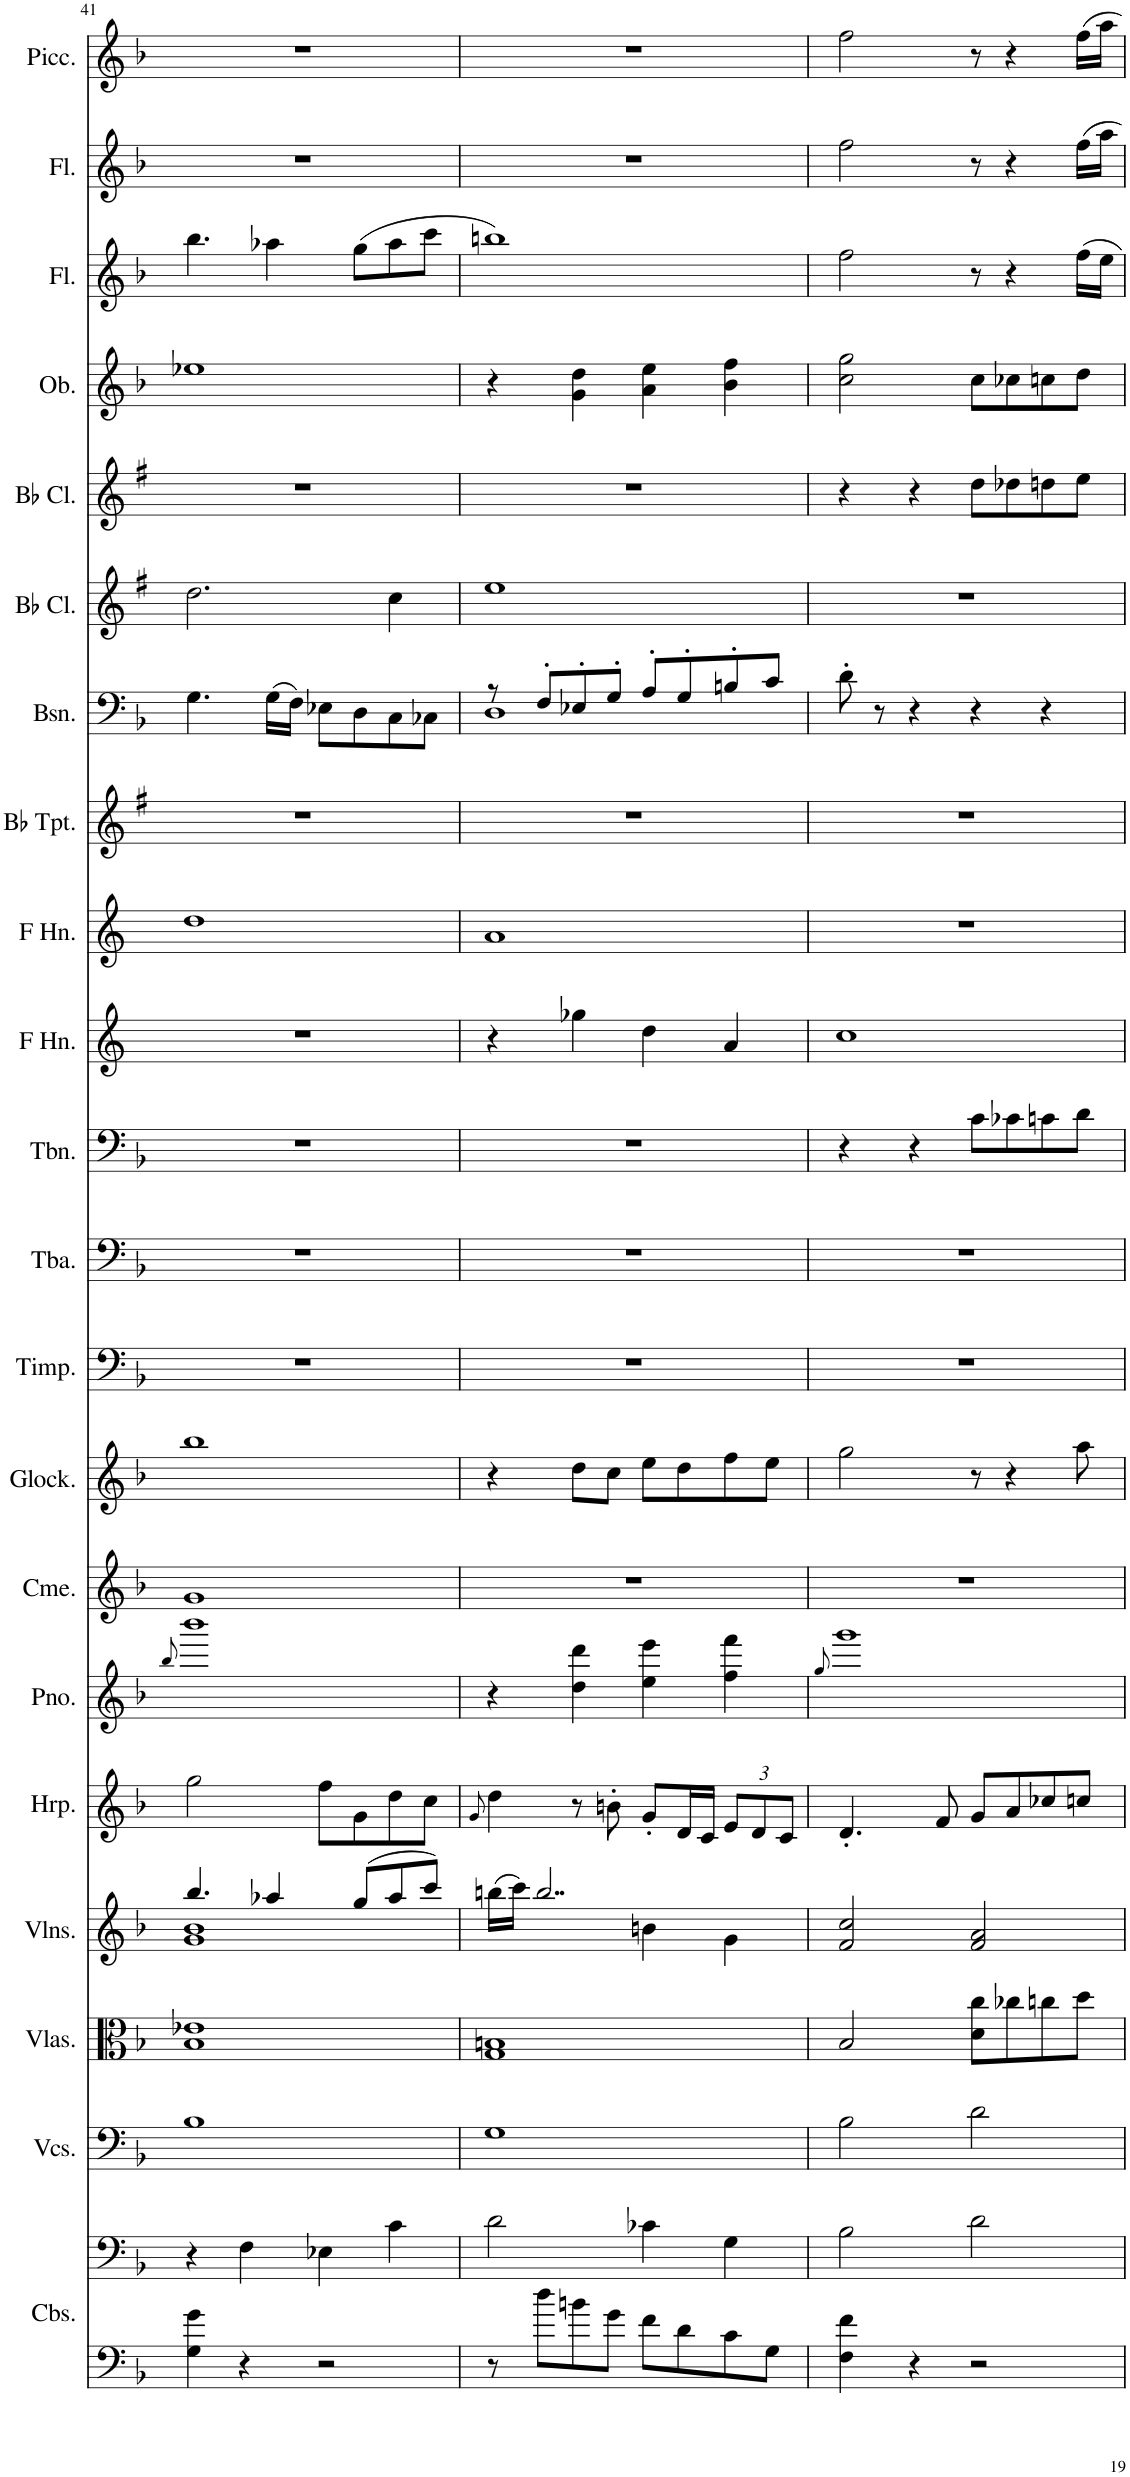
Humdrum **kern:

**kern	**kern	**kern	**kern	**kern	**kern	**kern	**kern	**kern	**kern	**kern	**kern	**kern	**kern	**kern	**kern	**kern	**kern	**kern	**kern	**kern	**kern
*part21	*part21	*part20	*part19	*part18	*part17	*part16	*part15	*part14	*part13	*part12	*part11	*part10	*part9	*part8	*part7	*part6	*part5	*part4	*part3	*part2	*part1
*staff22	*staff21	*staff20	*staff19	*staff18	*staff17	*staff16	*staff15	*staff14	*staff13	*staff12	*staff11	*staff10	*staff9	*staff8	*staff7	*staff6	*staff5	*staff4	*staff3	*staff2	*staff1
*I"Contrabasses	*	*I"Violoncellos	*I"Violas	*I"Violins	*I"Harp	*I"Piano	*I"Chimes	*I"Glockenspiel	*I"Timpani	*I"Tuba	*I"Trombone	*I"Horn in F	*I"Horn in F	*I"Bb Trumpet	*I"Bassoon	*I"Bb Clarinet	*I"Bb Clarinet	*I"Oboe	*I"Flute	*I"Flute	*I"Piccolo
*I'Cbs.	*	*I'Vcs.	*I'Vlas.	*I'Vlns.	*I'Hrp.	*I'Pno.	*I'Cme.	*I'Glock.	*I'Timp.	*I'Tba.	*I'Tbn.	*	*	*I'Bb Tpt.	*I'Bsn.	*I'Bb Cl.	*I'Bb Cl.	*I'Ob.	*I'Fl.	*I'Fl.	*I'Picc.
!!LO:PB:g=z
*clefF4	*clefF4	*clefF4	*clefC3	*clefG2	*clefG2	*clefG2	*clefG2	*clefG2	*clefF4	*clefF4	*clefF4	*clefG2	*clefG2	*clefG2	*clefF4	*clefG2	*clefG2	*clefG2	*clefG2	*clefG2	*clefG2
*Trd7c12	*Trd7c12	*	*	*	*	*	*	*Trd-14c-24	*	*	*	*Trd4c7	*Trd4c7	*Trd1c2	*	*Trd1c2	*Trd1c2	*	*	*	*Trd-7c-12
*k[b-]	*k[b-]	*k[b-]	*k[b-]	*k[b-]	*k[b-]	*k[b-]	*k[b-]	*k[b-]	*k[b-]	*k[b-]	*k[b-]	*k[]	*k[]	*k[f#]	*k[b-]	*k[f#]	*k[f#]	*k[b-]	*k[b-]	*k[b-]	*k[b-]
*M4/4	*M4/4	*M4/4	*M4/4	*M4/4	*M4/4	*M4/4	*M4/4	*M4/4	*M4/4	*M4/4	*M4/4	*M4/4	*M4/4	*M4/4	*M4/4	*M4/4	*M4/4	*M4/4	*M4/4	*M4/4	*M4/4
=41	=41	=41	=41	=41	=41	=41	=41	=41	=41	=41	=41	=41	=41	=41	=41	=41	=41	=41	=41	=41	=41
.	.	.	.	.	.	8qbb-/	.	.	.	.	.	.	.	.	.	.	.	.	.	.	.
*	*	*	*	*^	*	*	*	*	*	*	*	*	*	*	*	*	*	*	*	*	*
4G\ 4g\	4r	1B-	1B- 1e-X	4.bb-/	1g 1b-	2gg\	1bbb-	1g	1bb-	1r	1r	1r	1r	1dd	1r	4.G\	2.dd\	1r	1ee-X	4.bb-\	1r	1r
4r	4F\	.	.	.	.	.	.	.	.	.	.	.	.	.	.	.	.	.	.	.	.	.
.	.	.	.	4aa-X/	.	.	.	.	.	.	.	.	.	.	.	(16G\LL	.	.	.	4aa-X\	.	.
.	.	.	.	.	.	.	.	.	.	.	.	.	.	.	.	16F\JJ)	.	.	.	.	.	.
2r	4E-X\	.	.	.	.	8ff\L	.	.	.	.	.	.	.	.	.	8E-X\L	.	.	.	.	.	.
.	.	.	.	(8gg/L	.	8g\	.	.	.	.	.	.	.	.	.	8D\	.	.	.	(8gg\L	.	.
.	4c\	.	.	8aa-/	.	8dd\	.	.	.	.	.	.	.	.	.	8C\	4cc\	.	.	8aa-\	.	.
.	.	.	.	8ccc/J)	.	8cc\J	.	.	.	.	.	.	.	.	.	8C-X\J	.	.	.	8ccc\J	.	.
=42	=42	=42	=42	=42	=42	=42	=42	=42	=42	=42	=42	=42	=42	=42	=42	=42	=42	=42	=42	=42	=42	=42
.	.	.	.	.	.	8qg/	.	.	.	.	.	.	.	.	.	.	.	.	.	.	.	.
*	*	*	*	*	*	*	*	*	*	*	*	*	*	*	*	*^	*	*	*	*	*	*
8r	2d\	1G	1G 1Bn	(16bbn\LL	2ryy	4dd\	4r	1r	4r	1r	1r	1r	4r	1a	1r	8r	1D	1ee	1r	4r	1bbn)	1r	1r
.	.	.	.	16ccc\JJ)	.	.	.	.	.	.	.	.	.	.	.	.	.	.	.	.	.	.	.
8dd\L	.	.	.	2..bb/	.	.	.	.	.	.	.	.	.	.	.	8F'/L	.	.	.	.	.	.	.
8bn\	.	.	.	.	.	8r	4dd\ 4ddd\	.	8dd\L	.	.	.	4gg-X\	.	.	8E-X'/	.	.	.	4g\ 4dd\	.	.	.
8g\J	.	.	.	.	.	8bn'\	.	.	8cc\J	.	.	.	.	.	.	8G'/J	.	.	.	.	.	.	.
8f\L	4c-X\	.	.	.	4bn\	8g'/L	4ee\ 4eee\	.	8ee\L	.	.	.	4dd\	.	.	8A'/L	.	.	.	4a\ 4ee\	.	.	.
8d\	.	.	.	.	.	16d/L	.	.	8dd\	.	.	.	.	.	.	8G'/	.	.	.	.	.	.	.
.	.	.	.	.	.	16c/JJ	.	.	.	.	.	.	.	.	.	.	.	.	.	.	.	.	.
*	*	*	*	*	*	*Xbrackettup	*	*	*	*	*	*	*	*	*	*	*	*	*	*	*	*	*
8c\	4G\	.	.	.	4g\	12e/L	4ff\ 4fff\	.	8ff\	.	.	.	4a/	.	.	8Bn'/	.	.	.	4b-\ 4ff\	.	.	.
.	.	.	.	.	.	12d/	.	.	.	.	.	.	.	.	.	.	.	.	.	.	.	.	.
8G\J	.	.	.	.	.	.	.	.	8ee\J	.	.	.	.	.	.	8c/J	.	.	.	.	.	.	.
.	.	.	.	.	.	12c/J	.	.	.	.	.	.	.	.	.	.	.	.	.	.	.	.	.
*	*	*	*	*v	*v	*	*	*	*	*	*	*	*	*	*	*v	*v	*	*	*	*	*	*
=43	=43	=43	=43	=43	=43	=43	=43	=43	=43	=43	=43	=43	=43	=43	=43	=43	=43	=43	=43	=43	=43
.	.	.	.	.	.	8qgg/	.	.	.	.	.	.	.	.	.	.	.	.	.	.	.
4F\ 4f\	2B-\	2B-\	2B-/	2f/ 2cc/	4.d'/	1ggg	1r	2gg\	1r	1r	4r	1cc	1r	1r	8d'\	1r	4r	2cc\ 2gg\	2ff\	2ff\	2ff\
.	.	.	.	.	.	.	.	.	.	.	.	.	.	.	8r	.	.	.	.	.	.
4r	.	.	.	.	.	.	.	.	.	.	4r	.	.	.	4r	.	4r	.	.	.	.
.	.	.	.	.	8f/	.	.	.	.	.	.	.	.	.	.	.	.	.	.	.	.
2r	2d\	2d\	8d\ 8cc\L	2f/ 2a/	8g/L	.	.	8r	.	.	8c\L	.	.	.	4r	.	8dd\L	8cc\L	8r	8r	8r
.	.	.	8cc-X\	.	8a/	.	.	4r	.	.	8c-X\	.	.	.	.	.	8dd-X\	8cc-X\	4r	4r	4r
.	.	.	8ccn\	.	8cc-X/	.	.	.	.	.	8cn\	.	.	.	4r	.	8ddn\	8ccn\	.	.	.
.	.	.	8dd\J	.	8ccn/J	.	.	8aa\	.	.	8d\J	.	.	.	.	.	8ee\J	8dd\J	16ff\LL	16ff\LL	16ff\LL
.	.	.	.	.	.	.	.	.	.	.	.	.	.	.	.	.	.	.	16ee\JJ	16aa\JJ	16aa\JJ
=	=	=	=	=	=	=	=	=	=	=	=	=	=	=	=	=	=	=	=	=	=
*-	*-	*-	*-	*-	*-	*-	*-	*-	*-	*-	*-	*-	*-	*-	*-	*-	*-	*-	*-	*-	*-
